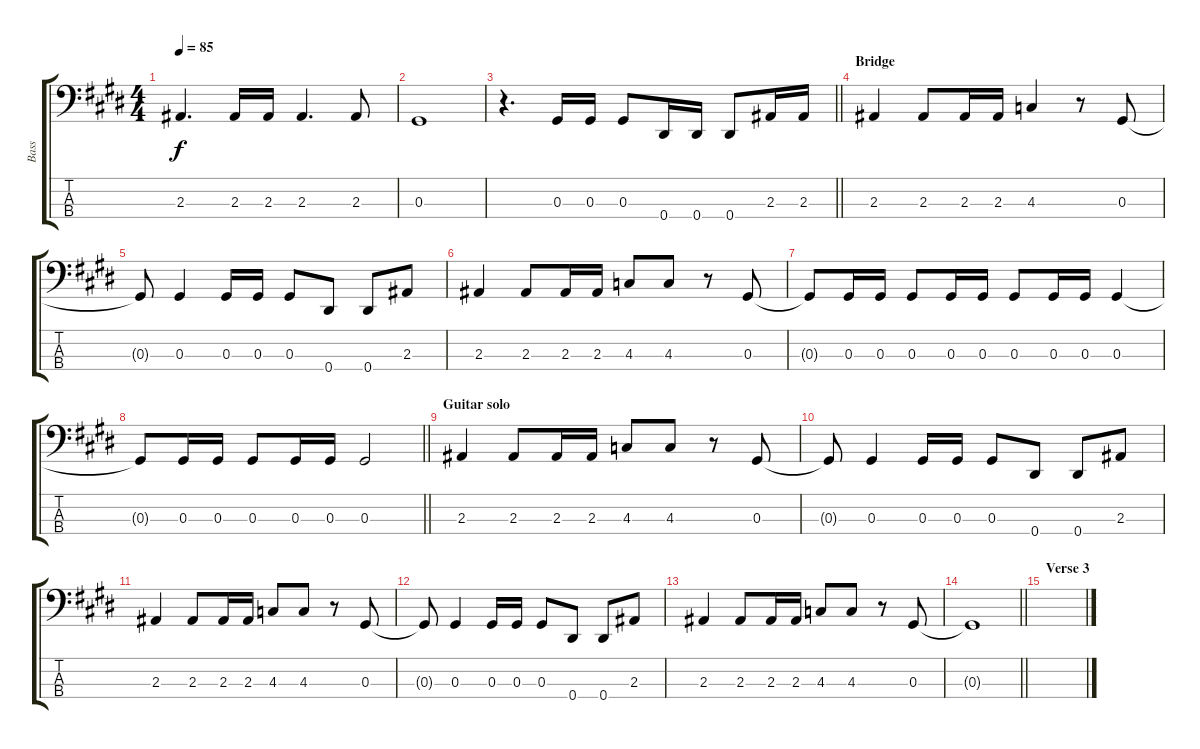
\track ("Bass" "Bass") {instrument electricbassfinger}
\staff {score tabs}
\tuning (Gb2 Db2 Ab1 Eb1) {hide}
\ts (4 4)
\tempo 85
\clef f4
\ks e
2.3.4{d dy f} 2.3.16 2.3.16 2.3.4{d} 2.3.8 |
0.3.1 |
\barLineRight lightlight
r.4{d} 0.3.16 0.3.16 0.3.8 0.4.16 0.4.16 0.4.8 2.3.16 2.3.16 |
\section ("" "Bridge")
2.3.4 2.3.8 2.3.16 2.3.16 4.3.4 r.8 0.3.8 |
0.3{t}.8 0.3.4 0.3.16 0.3.16 0.3.8 0.4.8 0.4.8 2.3.8 |
2.3.4 2.3.8 2.3.16 2.3.16 4.3.8 4.3.8 r.8 0.3.8 |
0.3{t}.8 0.3.16 0.3.16 0.3.8 0.3.16 0.3.16 0.3.8 0.3.16 0.3.16 0.3.4 |
\barLineRight lightlight
0.3{t}.8 0.3.16 0.3.16 0.3.8 0.3.16 0.3.16 0.3.2 |
\section ("" "Guitar solo")
2.3.4 2.3.8 2.3.16 2.3.16 4.3.8 4.3.8 r.8 0.3.8 |
0.3{t}.8 0.3.4 0.3.16 0.3.16 0.3.8 0.4.8 0.4.8 2.3.8 |
2.3.4 2.3.8 2.3.16 2.3.16 4.3.8 4.3.8 r.8 0.3.8 |
0.3{t}.8 0.3.4 0.3.16 0.3.16 0.3.8 0.4.8 0.4.8 2.3.8 |
2.3.4 2.3.8 2.3.16 2.3.16 4.3.8 4.3.8 r.8 0.3.8 |
\barLineRight lightlight
0.3{t}.1 |
\section ("" "Verse 3")
